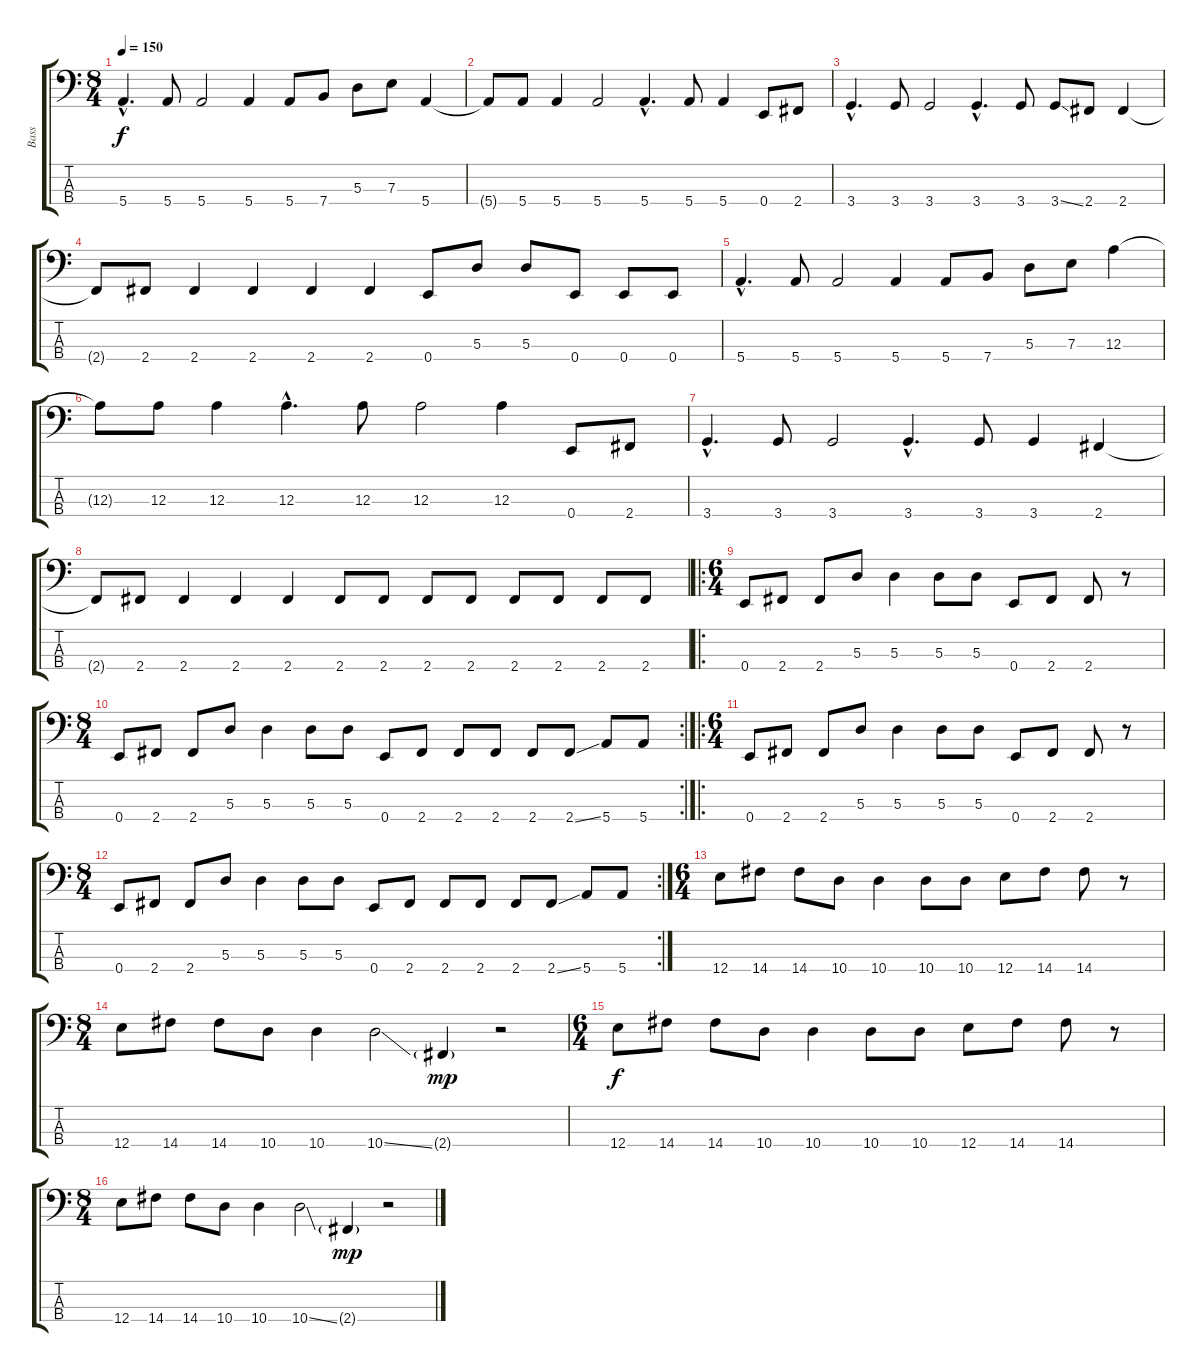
\track ("Bass" "Bass") {instrument electricbassfinger}
\staff {score tabs}
\tuning (G2 D2 A1 E1) {hide}
\ts (8 4)
\tempo 150
\clef f4
\ks c
5.4{hac}.4{d dy f} 5.4.8 5.4.2 5.4.4 5.4.8 7.4.8 5.3.8 7.3.8 5.4.4 |
5.4{t}.8 5.4.8 5.4.4 5.4.2 5.4{hac}.4{d} 5.4.8 5.4.4 0.4.8 2.4.8 |
3.4{hac}.4{d} 3.4.8 3.4.2 3.4{hac}.4{d} 3.4.8 3.4{ss}.8 2.4.8 2.4.4 |
2.4{t}.8 2.4.8 2.4.4 2.4.4 2.4.4 2.4.4 0.4.8 5.3.8 5.3.8 0.4.8 0.4.8 0.4.8 |
5.4{hac}.4{d} 5.4.8 5.4.2 5.4.4 5.4.8 7.4.8 5.3.8 7.3.8 12.3.4 |
12.3{t}.8 12.3.8 12.3.4 12.3{hac}.4{d} 12.3.8 12.3.2 12.3.4 0.4.8 2.4.8 |
3.4{hac}.4{d} 3.4.8 3.4.2 3.4{hac}.4{d} 3.4.8 3.4.4 2.4.4 |
2.4{t}.8 2.4.8 2.4.4 2.4.4 2.4.4 2.4.8 2.4.8 2.4.8 2.4.8 2.4.8 2.4.8 2.4.8 2.4.8 |
\ro
\ts (6 4)
0.4.8 2.4.8 2.4.8 5.3.8 5.3.4 5.3.8 5.3.8 0.4.8 2.4.8 2.4.8 r.8 |
\rc 2
\ts (8 4)
0.4.8 2.4.8 2.4.8 5.3.8 5.3.4 5.3.8 5.3.8 0.4.8 2.4.8 2.4.8 2.4.8 2.4.8 2.4{ss}.8 5.4.8 5.4.8 |
\ro
\ts (6 4)
0.4.8 2.4.8 2.4.8 5.3.8 5.3.4 5.3.8 5.3.8 0.4.8 2.4.8 2.4.8 r.8 |
\rc 2
\ts (8 4)
0.4.8 2.4.8 2.4.8 5.3.8 5.3.4 5.3.8 5.3.8 0.4.8 2.4.8 2.4.8 2.4.8 2.4.8 2.4{ss}.8 5.4.8 5.4.8 |
\ts (6 4)
12.4.8 14.4.8 14.4.8 10.4.8 10.4.4 10.4.8 10.4.8 12.4.8 14.4.8 14.4.8 r.8 |
\ts (8 4)
12.4.8 14.4.8 14.4.8 10.4.8 10.4.4 10.4{ss}.2 2.4{g}.4{dy mp} r.2 |
\ts (6 4)
12.4.8{dy f} 14.4.8 14.4.8 10.4.8 10.4.4 10.4.8 10.4.8 12.4.8 14.4.8 14.4.8 r.8 |
\ts (8 4)
12.4.8 14.4.8 14.4.8 10.4.8 10.4.4 10.4{ss}.2 2.4{g}.4{dy mp} r.2
